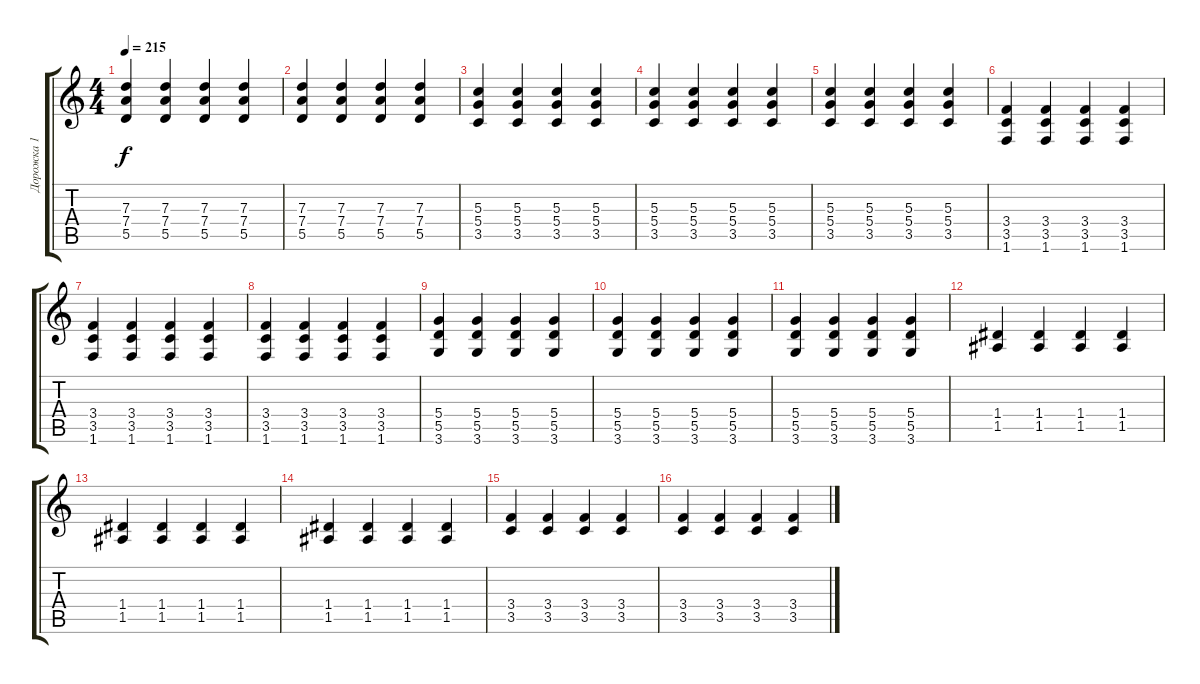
\track ("Дорожка 1" "Дорожка 1") {instrument distortionguitar}
\staff {score tabs}
\tuning (E4 B3 G3 D3 A2 E2) {hide}
\ts (4 4)
\tempo 215
\clef g2
\ks c
(7.3 7.4 5.5).4{dy f} (7.3 7.4 5.5).4 (7.3 7.4 5.5).4 (7.3 7.4 5.5).4 |
(7.3 7.4 5.5).4 (7.3 7.4 5.5).4 (7.3 7.4 5.5).4 (7.3 7.4 5.5).4 |
(5.3 5.4 3.5).4 (5.3 5.4 3.5).4 (5.3 5.4 3.5).4 (5.3 5.4 3.5).4 |
(5.3 5.4 3.5).4 (5.3 5.4 3.5).4 (5.3 5.4 3.5).4 (5.3 5.4 3.5).4 |
(5.3 5.4 3.5).4 (5.3 5.4 3.5).4 (5.3 5.4 3.5).4 (5.3 5.4 3.5).4 |
(3.4 3.5 1.6).4 (3.4 3.5 1.6).4 (3.4 3.5 1.6).4 (3.4 3.5 1.6).4 |
(3.4 3.5 1.6).4 (3.4 3.5 1.6).4 (3.4 3.5 1.6).4 (3.4 3.5 1.6).4 |
(3.4 3.5 1.6).4 (3.4 3.5 1.6).4 (3.4 3.5 1.6).4 (3.4 3.5 1.6).4 |
(5.4 5.5 3.6).4 (5.4 5.5 3.6).4 (5.4 5.5 3.6).4 (5.4 5.5 3.6).4 |
(5.4 5.5 3.6).4 (5.4 5.5 3.6).4 (5.4 5.5 3.6).4 (5.4 5.5 3.6).4 |
(5.4 5.5 3.6).4 (5.4 5.5 3.6).4 (5.4 5.5 3.6).4 (5.4 5.5 3.6).4 |
(1.4 1.5).4 (1.4 1.5).4 (1.4 1.5).4 (1.4 1.5).4 |
(1.4 1.5).4 (1.4 1.5).4 (1.4 1.5).4 (1.4 1.5).4 |
(1.4 1.5).4 (1.4 1.5).4 (1.4 1.5).4 (1.4 1.5).4 |
(3.4 3.5).4 (3.4 3.5).4 (3.4 3.5).4 (3.4 3.5).4 |
(3.4 3.5).4 (3.4 3.5).4 (3.4 3.5).4 (3.4 3.5).4
